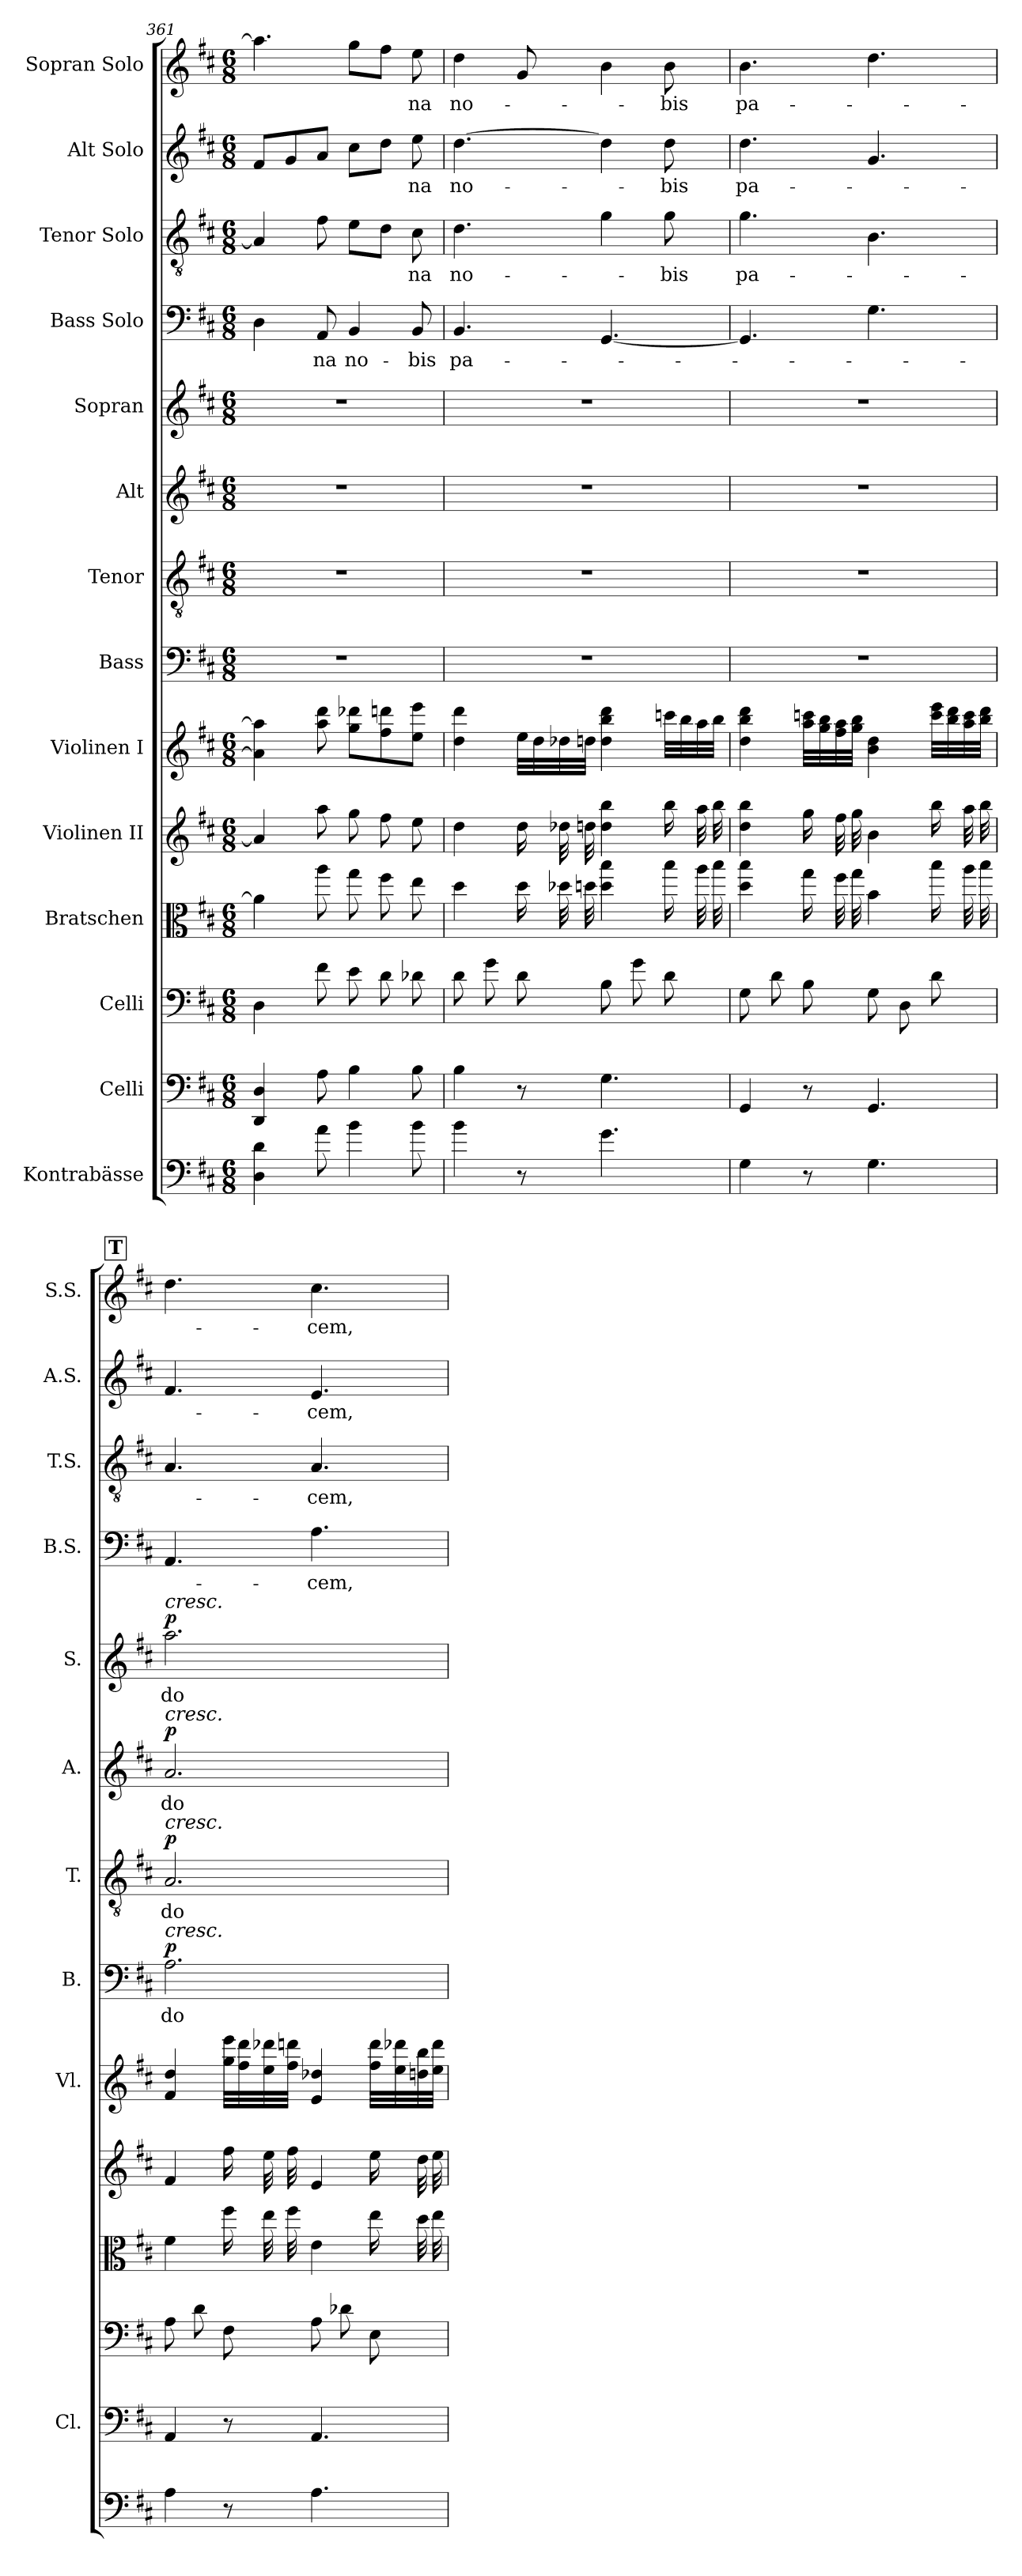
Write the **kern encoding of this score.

**kern	**kern	**kern	**kern	**kern	**kern	**kern	**text	**dynam	**kern	**text	**dynam	**kern	**text	**dynam	**kern	**text	**dynam	**kern	**text	**kern	**text	**kern	**text	**kern	**text
*part14	*part13	*part12	*part11	*part10	*part9	*part8	*part8	*part8	*part7	*part7	*part7	*part6	*part6	*part6	*part5	*part5	*part5	*part4	*part4	*part3	*part3	*part2	*part2	*part1	*part1
*staff14	*staff13	*staff12	*staff11	*staff10	*staff9	*staff8	*staff8	*staff8	*staff7	*staff7	*staff7	*staff6	*staff6	*staff6	*staff5	*staff5	*staff5	*staff4	*staff4	*staff3	*staff3	*staff2	*staff2	*staff1	*staff1
*I"Kontrabässe	*I"Celli	*I"Celli	*I"Bratschen	*I"Violinen II	*I"Violinen I	*I"Bass	*	*	*I"Tenor	*	*	*I"Alt	*	*	*I"Sopran	*	*	*I"Bass Solo	*	*I"Tenor Solo	*	*I"Alt Solo	*	*I"Sopran Solo	*
*	*I'Cl.	*	*	*	*I'Vl.	*I'B.	*	*	*I'T.	*	*	*I'A.	*	*	*I'S.	*	*	*I'B.S.	*	*I'T.S.	*	*I'A.S.	*	*I'S.S.	*
*clefF4	*clefF4	*clefF4	*clefC3	*clefG2	*clefG2	*clefF4	*	*	*clefGv2	*	*	*clefG2	*	*	*clefG2	*	*	*clefF4	*	*clefGv2	*	*clefG2	*	*clefG2	*
*ITrd7c12	*	*	*	*	*	*	*	*	*	*	*	*	*	*	*	*	*	*	*	*	*	*	*	*	*
*k[f#c#]	*k[f#c#]	*k[f#c#]	*k[f#c#]	*k[f#c#]	*k[f#c#]	*k[f#c#]	*	*	*k[f#c#]	*	*	*k[f#c#]	*	*	*k[f#c#]	*	*	*k[f#c#]	*	*k[f#c#]	*	*k[f#c#]	*	*k[f#c#]	*
*	*D:	*D:	*D:	*D:	*D:	*D:	*	*	*D:	*	*	*D:	*	*	*D:	*	*	*D:	*	*D:	*	*D:	*	*D:	*
*M6/8	*M6/8	*M6/8	*M6/8	*M6/8	*M6/8	*M6/8	*	*	*M6/8	*	*	*M6/8	*	*	*M6/8	*	*	*M6/8	*	*M6/8	*	*M6/8	*	*M6/8	*
=361	=361	=361	=361	=361	=361	=361	=361	=361	=361	=361	=361	=361	=361	=361	=361	=361	=361	=361	=361	=361	=361	=361	=361	=361	=361
4DD\ 4D\	4DD/ 4D/	4D\	4a\]	4a/]	4a\] 4aa\]	2.r	.	.	2.r	.	.	2.r	.	.	2.r	.	.	4D\	.	4A/]	.	8f#/L	.	4.aa\]	.
.	.	.	.	.	.	.	.	.	.	.	.	.	.	.	.	.	.	.	.	.	.	8g/	.	.	.
!	!	!	!	!	!	!	!	!	!	!	!	!	!	!	!	!	!	!	!LO:LY:b	!	!	!	!	!	!
8A\	8A\	8f#\	8aa\	8aa\	8aa\ 8ddd\	.	.	.	.	.	.	.	.	.	.	.	.	8AA/	na	8f#\	.	8a/J	.	.	.
!	!	!	!	!	!	!	!	!	!	!	!	!	!	!	!	!	!	!	!LO:LY:b	!	!	!	!	!	!
4B\	4B\	8e\	8gg\	8gg\	8gg\ 8ddd-X\L	.	.	.	.	.	.	.	.	.	.	.	.	4BB/	-no-	8e\L	.	8cc#\L	.	8gg\L	.
.	.	8d\	8ff#\	8ff#\	8ff#\ 8dddn\	.	.	.	.	.	.	.	.	.	.	.	.	.	.	8d\J	.	8dd\J	.	8ff#\J	.
!	!	!	!	!	!	!	!	!	!	!	!	!	!	!	!	!	!	!	!LO:LY:b	!	!LO:LY:b	!	!LO:LY:b	!	!LO:LY:b
8B\	8B\	8d-X\	8ee\	8ee\	8ee\ 8eee\J	.	.	.	.	.	.	.	.	.	.	.	.	8BB/	bis	8c#\	na	8ee\	na	8ee\	-na
=362	=362	=362	=362	=362	=362	=362	=362	=362	=362	=362	=362	=362	=362	=362	=362	=362	=362	=362	=362	=362	=362	=362	=362	=362	=362
!	!	!	!	!	!	!	!	!	!	!	!	!	!	!	!	!	!	!	!LO:LY:b	!	!LO:LY:b	!	!LO:LY:b	!	!LO:LY:b
4B\	4B\	8d\	4dd\	4dd\	4dd\ 4ddd\	2.r	.	.	2.r	.	.	2.r	.	.	2.r	.	.	4.BB/	-pa-	4.d\	-no-	[4.dd\	-no-	4dd\	-no-
.	.	8g\	.	.	.	.	.	.	.	.	.	.	.	.	.	.	.	.	.	.	.	.	.	.	.
8r	8r	8d\	16dd\	16dd\	32ee\LLL	.	.	.	.	.	.	.	.	.	.	.	.	.	.	.	.	.	.	8g/	.
.	.	.	.	.	32dd\	.	.	.	.	.	.	.	.	.	.	.	.	.	.	.	.	.	.	.	.
.	.	.	32dd-X\	32dd-X\	32dd-X\	.	.	.	.	.	.	.	.	.	.	.	.	.	.	.	.	.	.	.	.
.	.	.	32ddn\	32ddn\	32ddn\JJJ	.	.	.	.	.	.	.	.	.	.	.	.	.	.	.	.	.	.	.	.
4.G\	4.G\	8B\	4dd\ 4bb\	4dd\ 4bb\	4dd\ 4bb\ 4ddd\	.	.	.	.	.	.	.	.	.	.	.	.	[4.GG/	.	4g\	.	4dd\]	.	4b\	.
.	.	8g\	.	.	.	.	.	.	.	.	.	.	.	.	.	.	.	.	.	.	.	.	.	.	.
!	!	!	!	!	!	!	!	!	!	!	!	!	!	!	!	!	!	!	!	!	!LO:LY:b	!	!LO:LY:b	!	!LO:LY:b
.	.	8d\	16bb\	16bb\	32cccn\LLL	.	.	.	.	.	.	.	.	.	.	.	.	.	.	8g\	bis	8dd\	bis	8b\	bis
.	.	.	.	.	32bb\	.	.	.	.	.	.	.	.	.	.	.	.	.	.	.	.	.	.	.	.
.	.	.	32aa\	32aa\	32aa\	.	.	.	.	.	.	.	.	.	.	.	.	.	.	.	.	.	.	.	.
.	.	.	32bb\	32bb\	32bb\JJJ	.	.	.	.	.	.	.	.	.	.	.	.	.	.	.	.	.	.	.	.
=363	=363	=363	=363	=363	=363	=363	=363	=363	=363	=363	=363	=363	=363	=363	=363	=363	=363	=363	=363	=363	=363	=363	=363	=363	=363
!	!	!	!	!	!	!	!	!	!	!	!	!	!	!	!	!	!	!	!	!	!LO:LY:b	!	!LO:LY:b	!	!LO:LY:b
4GG\	4GG/	8G\	4dd\ 4bb\	4dd\ 4bb\	4dd\ 4bb\ 4ddd\	2.r	.	.	2.r	.	.	2.r	.	.	2.r	.	.	4.GG/]	.	4.g\	-pa-	4.dd\	-pa-	4.b\	-pa-
.	.	8d\	.	.	.	.	.	.	.	.	.	.	.	.	.	.	.	.	.	.	.	.	.	.	.
8r	8r	8B\	16gg\	16gg\	32aa\ 32cccn\LLL	.	.	.	.	.	.	.	.	.	.	.	.	.	.	.	.	.	.	.	.
.	.	.	.	.	32gg\ 32bb\	.	.	.	.	.	.	.	.	.	.	.	.	.	.	.	.	.	.	.	.
.	.	.	32ff#\	32ff#\	32ff#\ 32aa\	.	.	.	.	.	.	.	.	.	.	.	.	.	.	.	.	.	.	.	.
.	.	.	32gg\	32gg\	32gg\ 32bb\JJJ	.	.	.	.	.	.	.	.	.	.	.	.	.	.	.	.	.	.	.	.
4.GG\	4.GG/	8G\	4b\	4b\	4b\ 4dd\	.	.	.	.	.	.	.	.	.	.	.	.	4.G\	.	4.B\	.	4.g/	.	4.dd\	.
.	.	8D\	.	.	.	.	.	.	.	.	.	.	.	.	.	.	.	.	.	.	.	.	.	.	.
.	.	8d\	16bb\	16bb\	32ccc\ 32eee\LLL	.	.	.	.	.	.	.	.	.	.	.	.	.	.	.	.	.	.	.	.
.	.	.	.	.	32bb\ 32ddd\	.	.	.	.	.	.	.	.	.	.	.	.	.	.	.	.	.	.	.	.
.	.	.	32aa\	32aa\	32aa\ 32ccc\	.	.	.	.	.	.	.	.	.	.	.	.	.	.	.	.	.	.	.	.
.	.	.	32bb\	32bb\	32bb\ 32ddd\JJJ	.	.	.	.	.	.	.	.	.	.	.	.	.	.	.	.	.	.	.	.
!!LO:LB:g=z
!!LO:REH:place=s1:a:fs=14:t=T
=364	=364	=364	=364	=364	=364	=364	=364	=364	=364	=364	=364	=364	=364	=364	=364	=364	=364	=364	=364	=364	=364	=364	=364	=364	=364
!	!	!	!	!	!	!	!	!	!	!	!	!	!	!	!LO:TX:a:i:t=cresc.	!	!	!	!	!	!	!	!	!	!
!	!	!	!	!	!	!	!	!	!	!	!	!LO:TX:a:i:t=cresc.	!	!	!	!	!	!	!	!	!	!	!	!	!
!	!	!	!	!	!	!	!	!	!LO:TX:a:i:t=cresc.	!	!	!	!	!	!	!	!	!	!	!	!	!	!	!	!
!	!	!	!	!	!	!LO:TX:a:i:t=cresc.	!	!	!	!	!	!	!	!	!	!	!	!	!	!	!	!	!	!	!
!	!	!	!	!	!	!	!LO:LY:b	!LO:DY:a	!	!LO:LY:b	!LO:DY:a	!	!LO:LY:b	!LO:DY:a	!	!LO:LY:b	!LO:DY:a	!	!	!	!	!	!	!	!
4AA\	4AA/	8A\	4f#\	4f#/	4f#/ 4dd/	2.A\	-do-	p	2.A/	-do-	p	2.a/	-do-	p	2.aa\	-do-	p	4.AA/	.	4.A/	.	4.f#/	.	4.dd\	.
.	.	8d\	.	.	.	.	.	.	.	.	.	.	.	.	.	.	.	.	.	.	.	.	.	.	.
8r	8r	8F#\	16ff#\	16ff#\	32gg\ 32eee\LLL	.	.	.	.	.	.	.	.	.	.	.	.	.	.	.	.	.	.	.	.
.	.	.	.	.	32ff#\ 32ddd\	.	.	.	.	.	.	.	.	.	.	.	.	.	.	.	.	.	.	.	.
.	.	.	32ee\	32ee\	32ee\ 32ddd-X\	.	.	.	.	.	.	.	.	.	.	.	.	.	.	.	.	.	.	.	.
.	.	.	32ff#\	32ff#\	32ff#\ 32dddn\JJJ	.	.	.	.	.	.	.	.	.	.	.	.	.	.	.	.	.	.	.	.
!	!	!	!	!	!	!	!	!	!	!	!	!	!	!	!	!	!	!	!LO:LY:b	!	!LO:LY:b	!	!LO:LY:b	!	!LO:LY:b
4.AA\	4.AA/	8A\	4e\	4e/	4e/ 4dd-X/	.	.	.	.	.	.	.	.	.	.	.	.	4.A\	cem,	4.A/	cem,	4.e/	cem,	4.cc#\	cem,
.	.	8d-X\	.	.	.	.	.	.	.	.	.	.	.	.	.	.	.	.	.	.	.	.	.	.	.
.	.	8E\	16ee\	16ee\	32ff#\ 32ddd\LLL	.	.	.	.	.	.	.	.	.	.	.	.	.	.	.	.	.	.	.	.
.	.	.	.	.	32ee\ 32ddd-X\	.	.	.	.	.	.	.	.	.	.	.	.	.	.	.	.	.	.	.	.
.	.	.	32dd\	32dd\	32ddn\ 32bb\	.	.	.	.	.	.	.	.	.	.	.	.	.	.	.	.	.	.	.	.
.	.	.	32ee\	32ee\	32ee\ 32ddd-\JJJ	.	.	.	.	.	.	.	.	.	.	.	.	.	.	.	.	.	.	.	.
=	=	=	=	=	=	=	=	=	=	=	=	=	=	=	=	=	=	=	=	=	=	=	=	=	=
*-	*-	*-	*-	*-	*-	*-	*-	*-	*-	*-	*-	*-	*-	*-	*-	*-	*-	*-	*-	*-	*-	*-	*-	*-	*-
